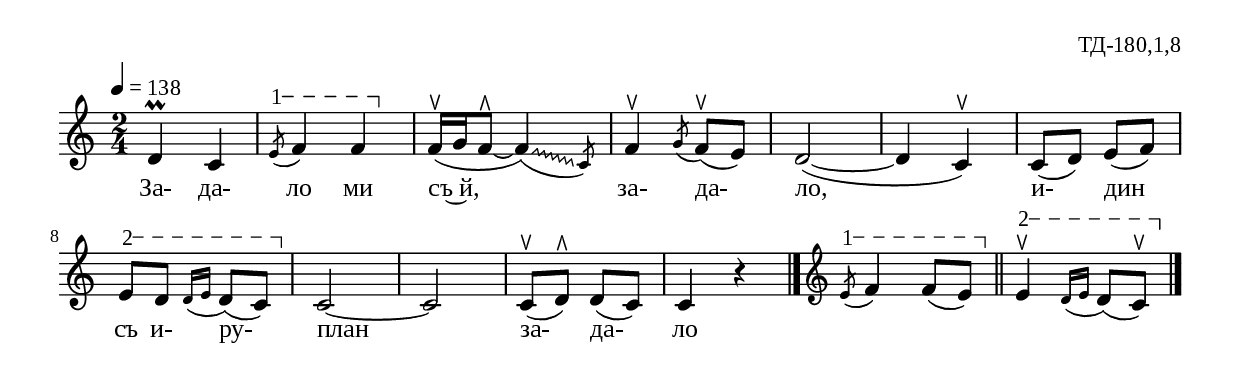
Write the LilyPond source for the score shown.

%{
  TD_180_1_8
%}
\include "td-preamble.ly"

\score {
  \relative c' {
\tempo 4 = 138
\time 2/4
d4\prall c
\varA
\acciaccatura e8\startTextSpan f4 f \stopTextSpan 
  \override Glissando #'style = #'zigzag
f16^\ltoe( g f8~\rtoe 
\noteFi \afterGrace f4\glissando)( { \stdB c8) \stdE }  
f4^\ltoe
\acciaccatura g8 
f^\ltoe( e) d2~( d4 c^\ltoe) %%\break 
c8( d) e( f) 
\varB
e8\startTextSpan  d8 \acciaccatura { d16[ e] } d8( c) \stopTextSpan 
c2~ c2 c8^\ltoe( d\rtoe)
d( c) c4 r4 
\bar "|."
\endm
\varA
 \acciaccatura e8\startTextSpan f4 f8( e) \stopTextSpan \bar "||" 
\varB
e4^\ltoe\startTextSpan  \acciaccatura { d16[ e] } d8( c^\ltoe) \stopTextSpan 
\bar "|."
}
 \addlyrics { За- да- ло ми съ~й, за- да- ло, и- дин съ и- ру- план за- да- ло }
%
\layout {
  indent = #0
  line-width = 190\mm
  ragged-right=##f
%%  ragged-last = ##t
	}
%
\midi { 
	\context {
		\Score
		tempoWholesPerMinute = #(ly:make-moment 138 4)
		}
	}
      }
%
\header{
%%   title = "Задало ми съй"
  composer = "ТД-180,1,8"
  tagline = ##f
	}	



